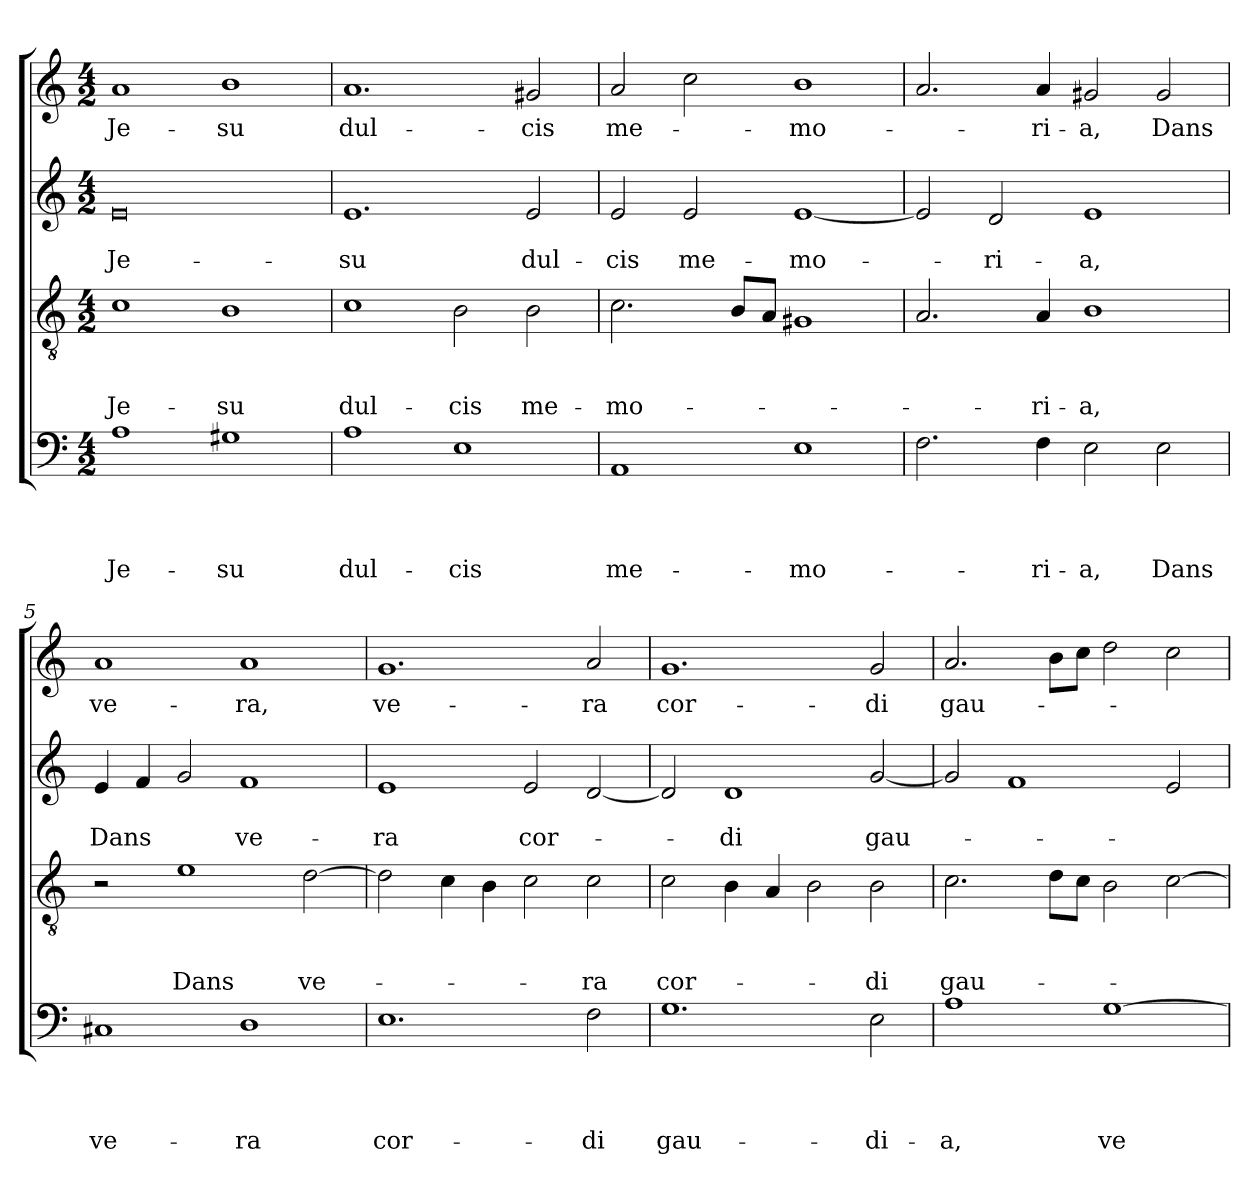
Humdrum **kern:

**kern	**text	**text	**text	**text	**kern	**text	**text	**text	**kern	**text	**text	**kern	**text
*part4	*part4	*part4	*part4	*part4	*part3	*part3	*part3	*part3	*part2	*part2	*part2	*part1	*part1
*staff4	*staff4	*staff4	*staff4	*staff4	*staff3	*staff3	*staff3	*staff3	*staff2	*staff2	*staff2	*staff1	*staff1
*clefF4	*	*	*	*	*clefGv2	*	*	*	*clefG2	*	*	*clefG2	*
*k[]	*	*	*	*	*k[]	*	*	*	*k[]	*	*	*k[]	*
*C:	*	*	*	*	*C:	*	*	*	*C:	*	*	*C:	*
*M4/2	*	*	*	*	*M4/2	*	*	*	*M4/2	*	*	*M4/2	*
=1	=1	=1	=1	=1	=1	=1	=1	=1	=1	=1	=1	=1	=1
!	!	!	!	!LO:LY:b	!	!	!	!LO:LY:b	!	!	!LO:LY:b	!	!LO:LY:b
1A	.	.	.	Je-	1c	.	.	Je-	0e	.	Je-	1a	Je-
!	!	!	!	!LO:LY:b	!	!	!	!LO:LY:b	!	!	!	!	!LO:LY:b
1G#X	.	.	.	-su	1B	.	.	-su	.	.	.	1b	-su
=2	=2	=2	=2	=2	=2	=2	=2	=2	=2	=2	=2	=2	=2
!	!	!	!	!LO:LY:b	!	!	!	!LO:LY:b	!	!	!LO:LY:b	!	!LO:LY:b
1A	.	.	.	dul-	1c	.	.	dul-	1.e	.	-su	1.a	dul-
!	!	!	!	!LO:LY:b	!	!	!	!LO:LY:b	!	!	!	!	!
1E	.	.	.	-cis	2B\	.	.	-cis	.	.	.	.	.
!	!	!	!	!	!	!	!	!LO:LY:b	!	!	!LO:LY:b	!	!LO:LY:b
.	.	.	.	.	2B\	.	.	me-	2e/	.	dul-	2g#X/	-cis
=3	=3	=3	=3	=3	=3	=3	=3	=3	=3	=3	=3	=3	=3
!	!	!	!	!LO:LY:b	!	!	!	!LO:LY:b	!	!	!LO:LY:b	!	!LO:LY:b
1AA	.	.	.	me-	2.c\	.	.	-mo-	2e/	.	-cis	2a/	me-
!	!	!	!	!	!	!	!	!	!	!	!LO:LY:b	!	!
.	.	.	.	.	.	.	.	.	2e/	.	me-	2cc\	.
.	.	.	.	.	8B/L	.	.	.	.	.	.	.	.
.	.	.	.	.	8A/J	.	.	.	.	.	.	.	.
!	!	!	!	!LO:LY:b	!	!	!	!	!	!	!LO:LY:b	!	!LO:LY:b
1E	.	.	.	-mo-	1G#X	.	.	.	[1e	.	-mo-	1b	-mo-
=4	=4	=4	=4	=4	=4	=4	=4	=4	=4	=4	=4	=4	=4
2.F\	.	.	.	.	2.A/	.	.	.	2e/]	.	.	2.a/	.
!	!	!	!	!	!	!	!	!	!	!	!LO:LY:b	!	!
.	.	.	.	.	.	.	.	.	2d/	.	-ri-	.	.
!	!	!	!	!LO:LY:b	!	!	!	!LO:LY:b	!	!	!	!	!LO:LY:b
4F\	.	.	.	-ri-	4A/	.	.	-ri-	.	.	.	4a/	-ri-
!	!	!	!	!LO:LY:b	!	!	!	!LO:LY:b	!	!	!LO:LY:b	!	!LO:LY:b
2E\	.	.	.	-a,	1B	.	.	-a,	1e	.	-a,	2g#X/	-a,
!	!	!	!	!LO:LY:b	!	!	!	!	!	!	!	!	!LO:LY:b
2E\	.	.	.	Dans	.	.	.	.	.	.	.	2g#/	Dans
=5	=5	=5	=5	=5	=5	=5	=5	=5	=5	=5	=5	=5	=5
!	!	!	!	!LO:LY:b	!	!	!	!	!	!	!LO:LY:b	!	!LO:LY:b
1C#X	.	.	.	ve-	2r	.	.	.	4e/	.	Dans	1a	ve-
.	.	.	.	.	.	.	.	.	4f/	.	.	.	.
!	!	!	!	!	!	!	!	!LO:LY:b	!	!	!	!	!
.	.	.	.	.	1e	.	.	Dans	2g/	.	.	.	.
!	!	!	!	!LO:LY:b	!	!	!	!	!	!	!LO:LY:b	!	!LO:LY:b
1D	.	.	.	-ra	.	.	.	.	1f	.	ve-	1a	-ra,
!	!	!	!	!	!	!	!	!LO:LY:b	!	!	!	!	!
.	.	.	.	.	[2d\	.	.	ve-	.	.	.	.	.
=6	=6	=6	=6	=6	=6	=6	=6	=6	=6	=6	=6	=6	=6
!	!	!	!	!LO:LY:b	!	!	!	!	!	!	!LO:LY:b	!	!LO:LY:b
1.E	.	.	.	cor-	2d\]	.	.	.	1e	.	-ra	1.g	ve-
.	.	.	.	.	4c\	.	.	.	.	.	.	.	.
.	.	.	.	.	4B\	.	.	.	.	.	.	.	.
!	!	!	!	!	!	!	!	!	!	!	!LO:LY:b	!	!
.	.	.	.	.	2c\	.	.	.	2e/	.	cor-	.	.
!	!	!	!	!LO:LY:b	!	!	!	!LO:LY:b	!	!	!	!	!LO:LY:b
2F\	.	.	.	-di	2c\	.	.	-ra	[2d/	.	.	2a/	-ra
!!LO:LB:g=z
=7	=7	=7	=7	=7	=7	=7	=7	=7	=7	=7	=7	=7	=7
!	!	!	!	!LO:LY:b	!	!	!	!LO:LY:b	!	!	!	!	!LO:LY:b
1.G	.	.	.	gau-	2c\	.	.	cor-	2d/]	.	.	1.g	cor-
!	!	!	!	!	!	!	!	!	!	!	!LO:LY:b	!	!
.	.	.	.	.	4B\	.	.	.	1d	.	-di	.	.
.	.	.	.	.	4A/	.	.	.	.	.	.	.	.
.	.	.	.	.	2B\	.	.	.	.	.	.	.	.
!	!	!	!	!LO:LY:b	!	!	!	!LO:LY:b	!	!	!LO:LY:b	!	!LO:LY:b
2E\	.	.	.	-di-	2B\	.	.	-di	[2g/	.	gau-	2g/	-di
=8	=8	=8	=8	=8	=8	=8	=8	=8	=8	=8	=8	=8	=8
!	!	!	!	!LO:LY:b	!	!	!	!LO:LY:b	!	!	!	!	!LO:LY:b
1A	.	.	.	-a,	2.c\	.	.	gau-	2g/]	.	.	2.a/	gau-
.	.	.	.	.	.	.	.	.	1f	.	.	.	.
.	.	.	.	.	8d\L	.	.	.	.	.	.	8b\L	.
.	.	.	.	.	8c\J	.	.	.	.	.	.	8cc\J	.
!	!	!	!	!LO:LY:b	!	!	!	!	!	!	!	!	!
[1G	.	.	.	ve-	2B\	.	.	.	.	.	.	2dd\	.
.	.	.	.	.	[2c\	.	.	.	2e/	.	.	2cc\	.
=	=	=	=	=	=	=	=	=	=	=	=	=	=
*-	*-	*-	*-	*-	*-	*-	*-	*-	*-	*-	*-	*-	*-
